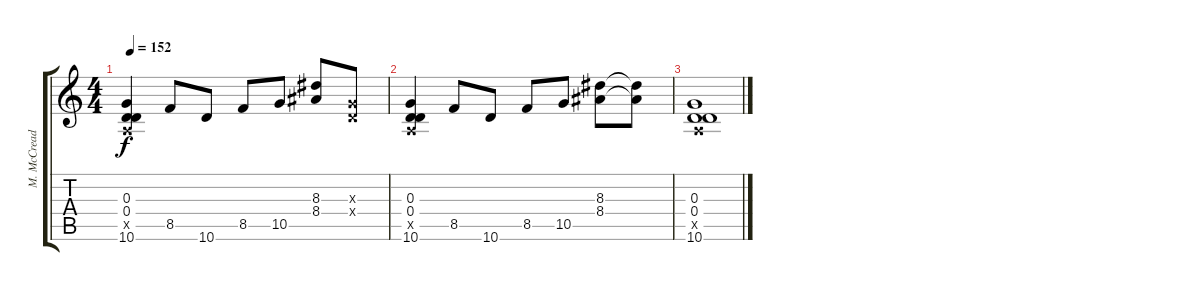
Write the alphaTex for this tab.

\track ("M. McCready" "M. McCread") {instrument distortionguitar}
\staff {score tabs}
\tuning (E4 B3 G3 D3 A2 E2) {hide}
\ts (4 4)
\tempo 152
\clef g2
\ks c
(0.3 0.4 0.5{x} 10.6).4{dy f} 8.5.8 10.6.8 8.5.8 10.5.8 (8.3 8.4).8 (0.3{x} 0.4{x}).8 |
(0.3 0.4 0.5{x} 10.6).4 8.5.8 10.6.8 8.5.8 10.5.8 (8.3 8.4).8 (8.3{t} 8.4{t}).8 |
(0.3 0.4 0.5{x} 10.6).1
